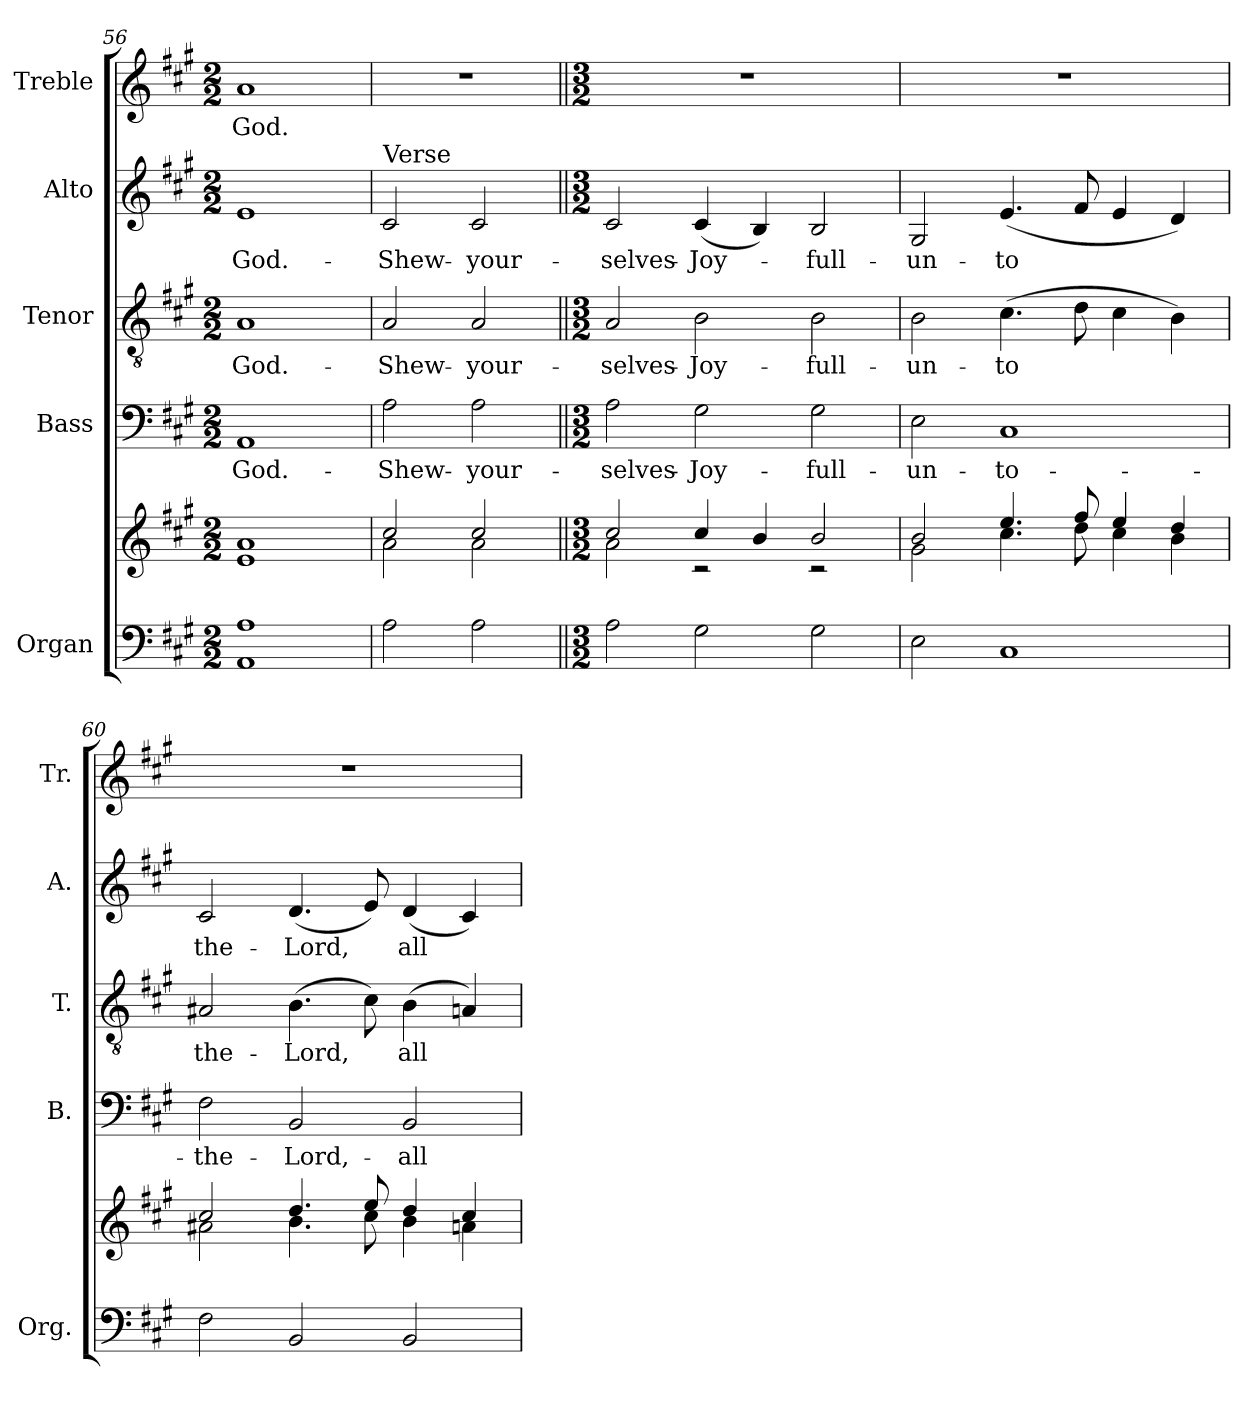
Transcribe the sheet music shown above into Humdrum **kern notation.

**kern	**kern	**kern	**text	**kern	**text	**kern	**text	**kern	**text
*part5	*part5	*part4	*part4	*part3	*part3	*part2	*part2	*part1	*part1
*staff6	*staff5	*staff4	*staff4	*staff3	*staff3	*staff2	*staff2	*staff1	*staff1
*I"Organ	*	*I"Bass	*	*I"Tenor	*	*I"Alto	*	*I"Treble	*
*I'Org.	*	*I'B.	*	*I'T.	*	*I'A.	*	*I'Tr.	*
*clefF4	*clefG2	*clefF4	*	*clefGv2	*	*clefG2	*	*clefG2	*
*	*	*	*	*ITrd7c12	*	*	*	*	*
*k[f#c#g#]	*k[f#c#g#]	*k[f#c#g#]	*	*k[f#c#g#]	*	*k[f#c#g#]	*	*k[f#c#g#]	*
*A:	*A:	*A:	*	*A:	*	*A:	*	*A:	*
*M2/2	*M2/2	*M2/2	*	*M2/2	*	*M2/2	*	*M2/2	*
=56	=56	=56	=56	=56	=56	=56	=56	=56	=56
*^	*^	*	*	*	*	*	*	*	*
!	!	!	!	!	!LO:LY:b:color=#000000	!	!	!	!	!	!
!	!	!	!	!	!	!	!LO:LY:b:color=#000000	!	!	!	!
!	!	!	!	!	!	!	!	!	!LO:LY:b:color=#000000	!	!
!	!	!	!	!	!	!	!	!	!	!	!LO:LY:b:color=#000000
1Ai	1AAi	1ai	1ei	1AAi	-God.-	1AAi	-God.-	1ei	-God.-	1ai	-God.-
*v	*v	*	*	*	*	*	*	*	*	*	*
!!LO:PB:g=z
=57	=57	=57	=57	=57	=57	=57	=57	=57	=57	=57
*^	*	*	*	*	*	*	*	*	*	*
!	!	!	!	!	!LO:LY:b:color=#000000	!	!	!	!	!	!
*v	*v	*	*	*	*	*	*	*	*	*	*
*^	*	*	*	*	*	*	*	*	*	*
!	!	!	!	!	!	!	!LO:LY:b:color=#000000	!	!	!	!
*v	*v	*	*	*	*	*	*	*	*	*	*
*^	*	*	*	*	*	*	*	*	*	*
!	!	!	!	!	!	!	!	!LO:TX:a:t=Verse	!	!	!
!	!	!	!	!	!	!	!	!	!LO:LY:b:color=#000000	!	!
*v	*v	*	*	*	*	*	*	*	*	*	*
2Ai\	2cc#i/	2ai\	2Ai\	-Shew-	2AAi/	-Shew-	2c#i/	-Shew-	1r	.
!	!	!	!	!LO:LY:b:color=#000000	!	!	!	!	!	!
!	!	!	!	!	!	!LO:LY:b:color=#000000	!	!	!	!
!	!	!	!	!	!	!	!	!LO:LY:b:color=#000000	!	!
2Ai\	2cc#i/	2ai\	2Ai\	-your-	2AAi/	-your-	2c#i/	-your-	.	.
=58||	=58||	=58||	=58||	=58||	=58||	=58||	=58||	=58||	=58||	=58||
*M3/2	*M3/2	*	*M3/2	*	*M3/2	*	*M3/2	*	*M3/2	*
!	!	!	!	!LO:LY:b:color=#000000	!	!	!	!	!	!
!	!	!	!	!	!	!LO:LY:b:color=#000000	!	!	!	!
!	!	!	!	!	!	!	!	!LO:LY:b:color=#000000	!LO:N:vis=1	!
2Ai\	2cc#i/	2ai\	2Ai\	-selves-	2AAi/	-selves-	2c#i/	-selves-	1.r	.
!	!	!	!	!LO:LY:b:color=#000000	!	!	!	!	!	!
!	!	!	!	!	!	!LO:LY:b:color=#000000	!	!	!	!
!	!	!	!	!	!	!	!	!LO:LY:b:color=#000000	!	!
2G#i\	4cc#i/	2r	2G#i\	-Joy-	2BBi\	-Joy-	(4c#i/	-Joy-	.	.
.	4bi/	.	.	.	.	.	4Bi/)	.	.	.
!	!	!	!	!LO:LY:b:color=#000000	!	!	!	!	!	!
!	!	!	!	!	!	!LO:LY:b:color=#000000	!	!	!	!
!	!	!	!	!	!	!	!	!LO:LY:b:color=#000000	!	!
2G#i\	2bi/	2r	2G#i\	-full-	2BBi\	-full-	2Bi/	-full-	.	.
=59	=59	=59	=59	=59	=59	=59	=59	=59	=59	=59
!	!	!	!	!LO:LY:b:color=#000000	!	!	!	!	!	!
!	!	!	!	!	!	!LO:LY:b:color=#000000	!	!	!	!
!	!	!	!	!	!	!	!	!LO:LY:b:color=#000000	!LO:N:vis=1	!
2Ei\	2bi/	2g#i\	2Ei\	-un-	2BBi\	-un-	2G#i/	-un-	1.r	.
!	!	!	!	!LO:LY:b:color=#000000	!	!	!	!	!	!
!	!	!	!	!	!	!LO:LY:b:color=#000000	!	!	!	!
!	!	!	!	!	!	!	!	!LO:LY:b:color=#000000	!	!
1C#i	4.eei/	4.cc#i\	1C#i	-to-	(4.C#i\	-to	(4.ei/	-to	.	.
.	8ff#i/	8ddi\	.	.	8Di\	.	8f#i/	.	.	.
.	4eei/	4cc#i\	.	.	4C#i\	.	4ei/	.	.	.
.	4ddi/	4bi\	.	.	4BBi\)	.	4di/)	.	.	.
=60	=60	=60	=60	=60	=60	=60	=60	=60	=60	=60
!	!	!	!	!LO:LY:b:color=#000000	!	!	!	!	!	!
!	!	!	!	!	!	!LO:LY:b:color=#000000	!	!	!	!
!	!	!	!	!	!	!	!	!LO:LY:b:color=#000000	!LO:N:vis=1	!
2F#i\	2cc#i/	2a#Xi\	2F#i\	-the-	2AA#Xi/	the-	2c#i/	the-	1.r	.
!	!	!	!	!LO:LY:b:color=#000000	!	!	!	!	!	!
!	!	!	!	!	!	!LO:LY:b:color=#000000	!	!	!	!
!	!	!	!	!	!	!	!	!LO:LY:b:color=#000000	!	!
2BBi/	4.ddi/	4.bi\	2BBi/	-Lord,-	(4.BBi\	-Lord,	(4.di/	-Lord,	.	.
.	8eei/	8cc#i\	.	.	8C#i\)	.	8ei/)	.	.	.
!	!	!	!	!LO:LY:b:color=#000000	!	!	!	!	!	!
!	!	!	!	!	!	!LO:LY:b:color=#000000	!	!	!	!
!	!	!	!	!	!	!	!	!LO:LY:b:color=#000000	!	!
2BBi/	4ddi/	4bi\	2BBi/	-all-	(4BBi\	all	(4di/	all	.	.
.	4cc#i/	4ani\	.	.	4AAni/)	.	4c#i/)	.	.	.
*	*v	*v	*	*	*	*	*	*	*	*
=	=	=	=	=	=	=	=	=	=
*-	*-	*-	*-	*-	*-	*-	*-	*-	*-
